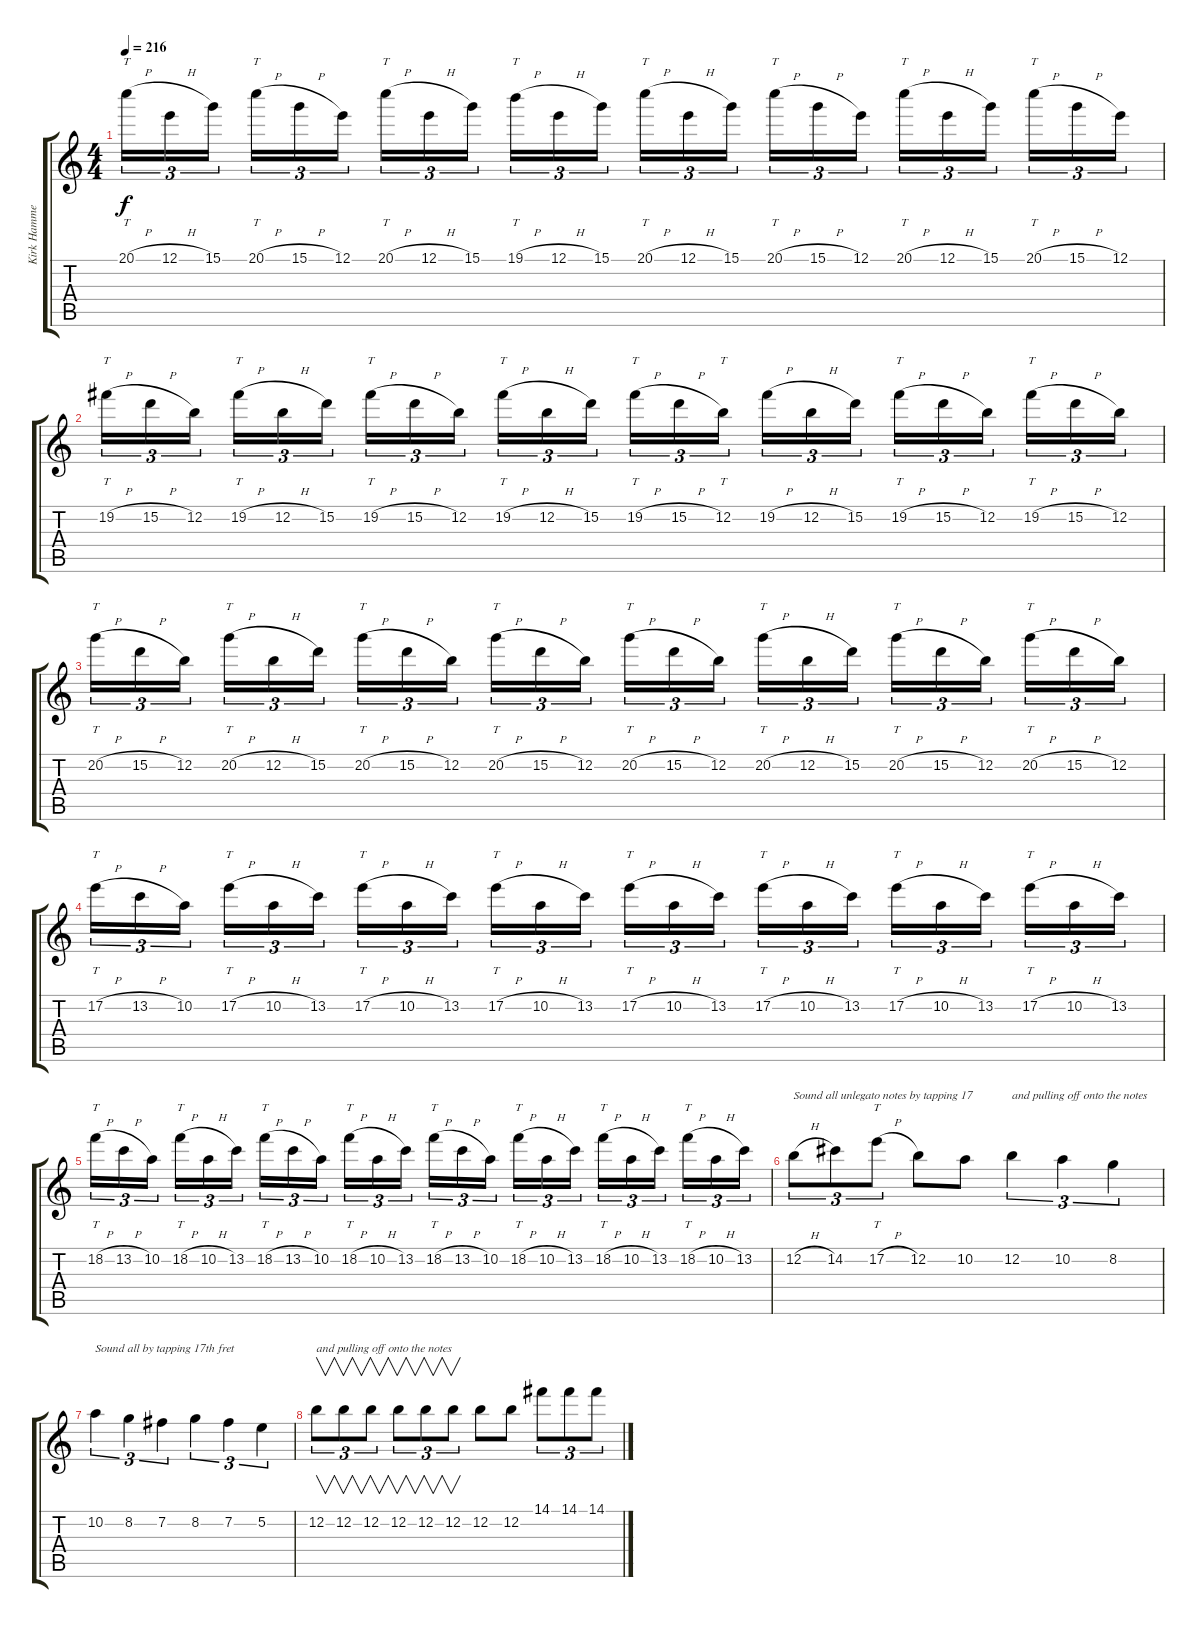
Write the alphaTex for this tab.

\track ("Kirk Hammett" "Kirk Hamme") {instrument distortionguitar}
\staff {score tabs}
\tuning (E4 B3 G3 D3 A2 E2) {hide}
\ts (4 4)
\tempo 216
\clef g2
\ks c
20.1{h}.16{tt tu (3 2) dy f} 12.1{h}.16{tu (3 2)} 15.1.16{tu (3 2)} 20.1{h}.16{tt tu (3 2)} 15.1{h}.16{tu (3 2)} 12.1.16{tu (3 2)} 20.1{h}.16{tt tu (3 2)} 12.1{h}.16{tu (3 2)} 15.1.16{tu (3 2)} 19.1{h}.16{tt tu (3 2)} 12.1{h}.16{tu (3 2)} 15.1.16{tu (3 2)} 20.1{h}.16{tt tu (3 2)} 12.1{h}.16{tu (3 2)} 15.1.16{tu (3 2)} 20.1{h}.16{tt tu (3 2)} 15.1{h}.16{tu (3 2)} 12.1.16{tu (3 2)} 20.1{h}.16{tt tu (3 2)} 12.1{h}.16{tu (3 2)} 15.1.16{tu (3 2)} 20.1{h}.16{tt tu (3 2)} 15.1{h}.16{tu (3 2)} 12.1.16{tu (3 2)} |
19.2{h}.16{tt tu (3 2)} 15.2{h}.16{tu (3 2)} 12.2.16{tu (3 2)} 19.2{h}.16{tt tu (3 2)} 12.2{h}.16{tu (3 2)} 15.2.16{tu (3 2)} 19.2{h}.16{tt tu (3 2)} 15.2{h}.16{tu (3 2)} 12.2.16{tu (3 2)} 19.2{h}.16{tt tu (3 2)} 12.2{h}.16{tu (3 2)} 15.2.16{tu (3 2)} 19.2{h}.16{tt tu (3 2)} 15.2{h}.16{tu (3 2)} 12.2.16{tt tu (3 2)} 19.2{h}.16{tu (3 2)} 12.2{h}.16{tu (3 2)} 15.2.16{tu (3 2)} 19.2{h}.16{tt tu (3 2)} 15.2{h}.16{tu (3 2)} 12.2.16{tu (3 2)} 19.2{h}.16{tt tu (3 2)} 15.2{h}.16{tu (3 2)} 12.2.16{tu (3 2)} |
20.2{h}.16{tt tu (3 2)} 15.2{h}.16{tu (3 2)} 12.2.16{tu (3 2)} 20.2{h}.16{tt tu (3 2)} 12.2{h}.16{tu (3 2)} 15.2.16{tu (3 2)} 20.2{h}.16{tt tu (3 2)} 15.2{h}.16{tu (3 2)} 12.2.16{tu (3 2)} 20.2{h}.16{tt tu (3 2)} 15.2{h}.16{tu (3 2)} 12.2.16{tu (3 2)} 20.2{h}.16{tt tu (3 2)} 15.2{h}.16{tu (3 2)} 12.2.16{tu (3 2)} 20.2{h}.16{tt tu (3 2)} 12.2{h}.16{tu (3 2)} 15.2.16{tu (3 2)} 20.2{h}.16{tt tu (3 2)} 15.2{h}.16{tu (3 2)} 12.2.16{tu (3 2)} 20.2{h}.16{tt tu (3 2)} 15.2{h}.16{tu (3 2)} 12.2.16{tu (3 2)} |
17.2{h}.16{tt tu (3 2)} 13.2{h}.16{tu (3 2)} 10.2.16{tu (3 2)} 17.2{h}.16{tt tu (3 2)} 10.2{h}.16{tu (3 2)} 13.2.16{tu (3 2)} 17.2{h}.16{tt tu (3 2)} 10.2{h}.16{tu (3 2)} 13.2.16{tu (3 2)} 17.2{h}.16{tt tu (3 2)} 10.2{h}.16{tu (3 2)} 13.2.16{tu (3 2)} 17.2{h}.16{tt tu (3 2)} 10.2{h}.16{tu (3 2)} 13.2.16{tu (3 2)} 17.2{h}.16{tt tu (3 2)} 10.2{h}.16{tu (3 2)} 13.2.16{tu (3 2)} 17.2{h}.16{tt tu (3 2)} 10.2{h}.16{tu (3 2)} 13.2.16{tu (3 2)} 17.2{h}.16{tt tu (3 2)} 10.2{h}.16{tu (3 2)} 13.2.16{tu (3 2)} |
18.2{h}.16{tt tu (3 2)} 13.2{h}.16{tu (3 2)} 10.2.16{tu (3 2)} 18.2{h}.16{tt tu (3 2)} 10.2{h}.16{tu (3 2)} 13.2.16{tu (3 2)} 18.2{h}.16{tt tu (3 2)} 13.2{h}.16{tu (3 2)} 10.2.16{tu (3 2)} 18.2{h}.16{tt tu (3 2)} 10.2{h}.16{tu (3 2)} 13.2.16{tu (3 2)} 18.2{h}.16{tt tu (3 2)} 13.2{h}.16{tu (3 2)} 10.2.16{tu (3 2)} 18.2{h}.16{tt tu (3 2)} 10.2{h}.16{tu (3 2)} 13.2.16{tu (3 2)} 18.2{h}.16{tt tu (3 2)} 10.2{h}.16{tu (3 2)} 13.2.16{tu (3 2)} 18.2{h}.16{tt tu (3 2)} 10.2{h}.16{tu (3 2)} 13.2.16{tu (3 2)} |
12.2{h}.8{tu (3 2) txt "Sound all unlegato notes by tapping 17"} 14.2.8{tu (3 2)} 17.2{h}.8{tt tu (3 2)} 12.2.8 10.2.8 12.2.4{tu (3 2) txt "and pulling off onto the notes"} 10.2.4{tu (3 2)} 8.2.4{tu (3 2)} |
10.2.4{tu (3 2) txt "Sound all by tapping 17th fret"} 8.2.4{tu (3 2)} 7.2.4{tu (3 2)} 8.2.4{tu (3 2)} 7.2.4{tu (3 2)} 5.2.4{tu (3 2)} |
12.2.8{v tu (3 2) txt "and pulling off onto the notes"} 12.2.8{v tu (3 2)} 12.2.8{v tu (3 2)} 12.2.8{v tu (3 2)} 12.2.8{v tu (3 2)} 12.2.8{v tu (3 2)} 12.2.8 12.2.8 14.1.8{tu (3 2)} 14.1.8{tu (3 2)} 14.1.8{tu (3 2)}
